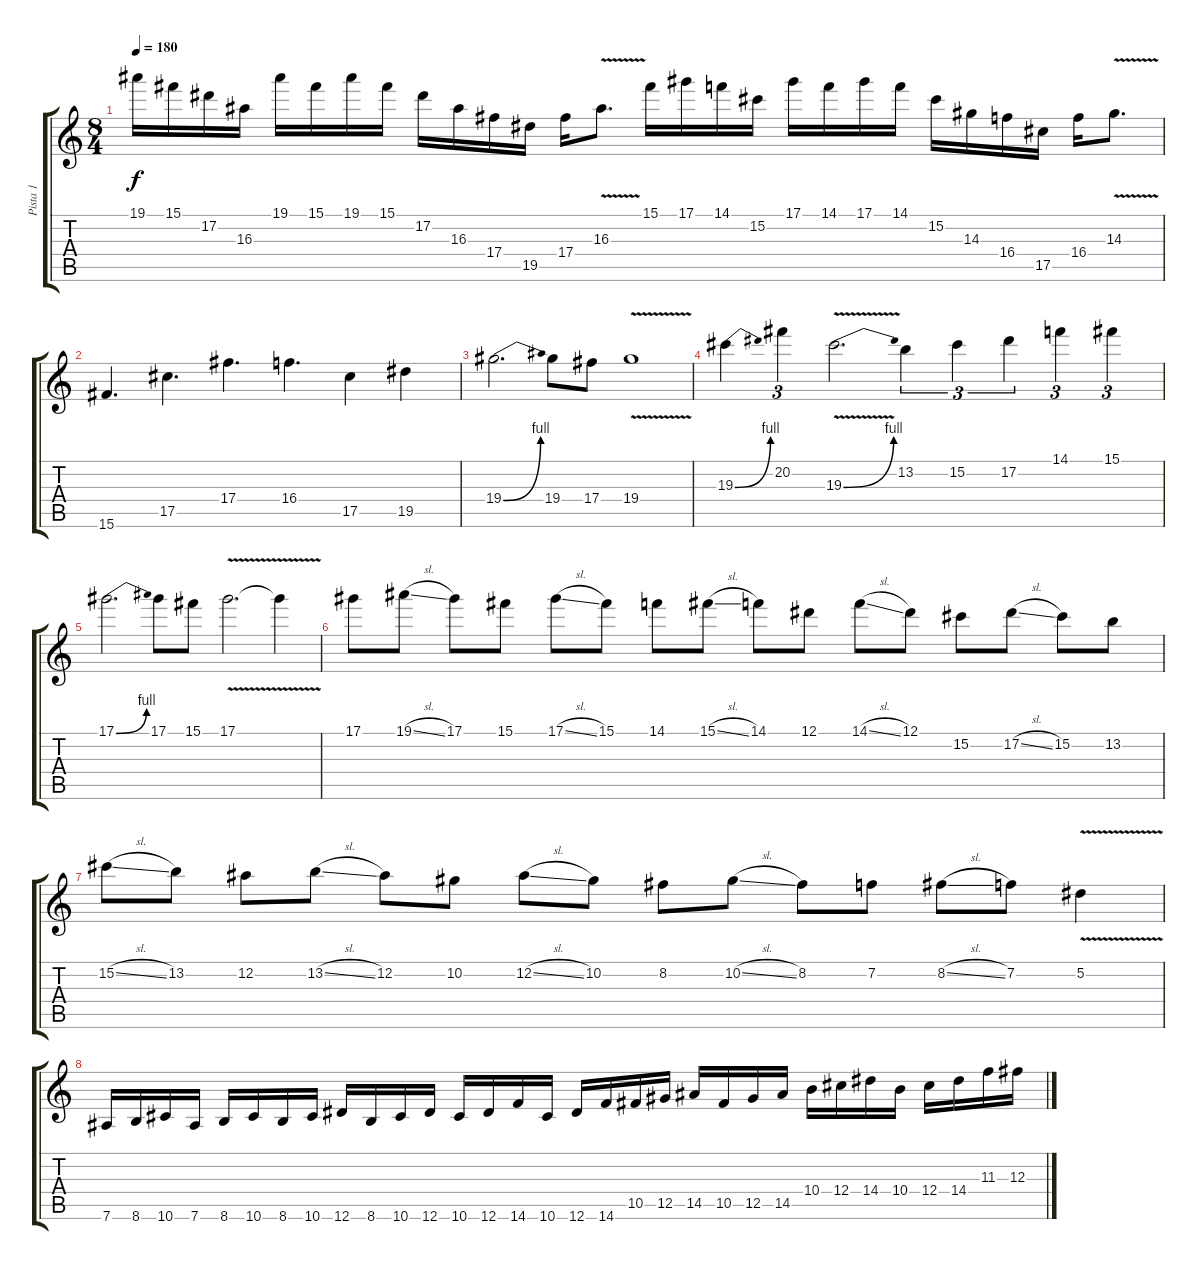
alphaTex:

\track ("Pista 1" "Pista 1") {instrument distortionguitar}
\staff {score tabs}
\tuning (Eb4 Bb3 Gb3 Db3 Ab2 Eb2) {hide}
\ts (8 4)
\tempo 180
\clef g2
\ks c
19.1.16{dy f} 15.1.16 17.2.16 16.3.16 19.1.16 15.1.16 19.1.16 15.1.16 17.2.16 16.3.16 17.4.16 19.5.16 17.4.16 16.3{v}.8{d} 15.1.16 17.1.16 14.1.16 15.2.16 17.1.16 14.1.16 17.1.16 14.1.16 15.2.16 14.3.16 16.4.16 17.5.16 16.4.16 14.3{v}.8{d} |
15.6.4{d} 17.5.4{d} 17.4.4{d} 16.4.4{d} 17.5.4 19.5.4 |
19.4{be (bend 0 0 60 4)}.2{d} 19.4.8 17.4.8 19.4{v}.1 |
19.3{be (bend 0 0 60 4)}.4 20.2.4{tu (3 2)} 19.3{be (bend 0 0 60 4) v}.2{d} 13.2.4{tu (3 2)} 15.2.4{tu (3 2)} 17.2.4{tu (3 2)} 14.1.4{tu (3 2)} 15.1.4{tu (3 2)} |
17.1{be (bend 0 0 60 4)}.2{d} 17.1.8 15.1.8 17.1{v}.2{d} 17.1{t}.4 |
17.1.8 19.1{sl}.8 17.1.8 15.1.8 17.1{sl}.8 15.1.8 14.1.8 15.1{sl}.8 14.1.8 12.1.8 14.1{sl}.8 12.1.8 15.2.8 17.2{sl}.8 15.2.8 13.2.8 |
15.2{sl}.8 13.2.8 12.2.8 13.2{sl}.8 12.2.8 10.2.8 12.2{sl}.8 10.2.8 8.2.8 10.2{sl}.8 8.2.8 7.2.8 8.2{sl}.8 7.2.8 5.2{v}.4 |
7.6.16 8.6.16 10.6.16 7.6.16 8.6.16 10.6.16 8.6.16 10.6.16 12.6.16 8.6.16 10.6.16 12.6.16 10.6.16 12.6.16 14.6.16 10.6.16 12.6.16 14.6.16 10.5.16 12.5.16 14.5.16 10.5.16 12.5.16 14.5.16 10.4.16 12.4.16 14.4.16 10.4.16 12.4.16 14.4.16 11.3.16 12.3.16
